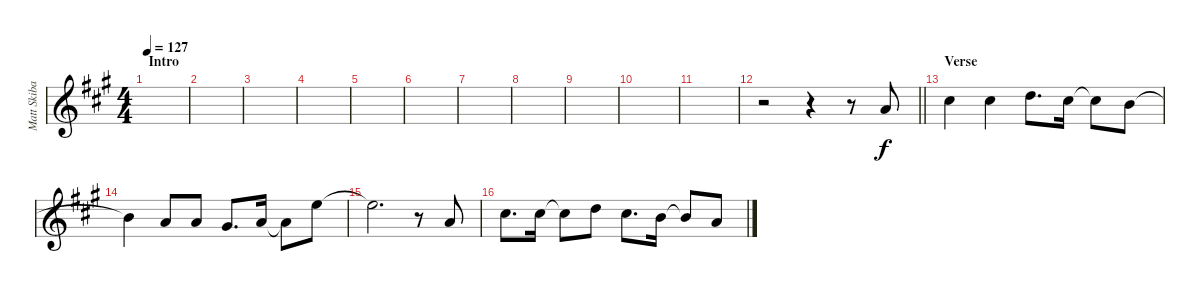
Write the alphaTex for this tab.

\track ("Matt Skiba - Vocals" "Matt Skiba") {instrument distortionguitar}
\staff {score}
\tuning (E4 B3 G3 D3 A2 E2) {hide}
\ts (4 4)
\section ("" "Intro")
\tempo 127
\clef g2
\ks a
|
|
|
|
|
|
|
|
|
|
|
\barLineRight lightlight
r.2 r.4 r.8 2.3.8 |
\section ("" "Verse")
2.2.4 2.2.4 3.2.8{d} 2.2.16 2.2{t}.8 0.2.8 |
0.2{t}.4{dy f} 2.3.8 2.3.8 1.3.8{d} 7.4.16 7.4{t}.8 0.1.8 |
0.1{t}.2{d} r.8 2.3.8 |
2.2.8{d} 2.2.16 2.2{t}.8 7.3.8 2.2.8{d} 0.2.16 0.2{t}.8 2.3.8
